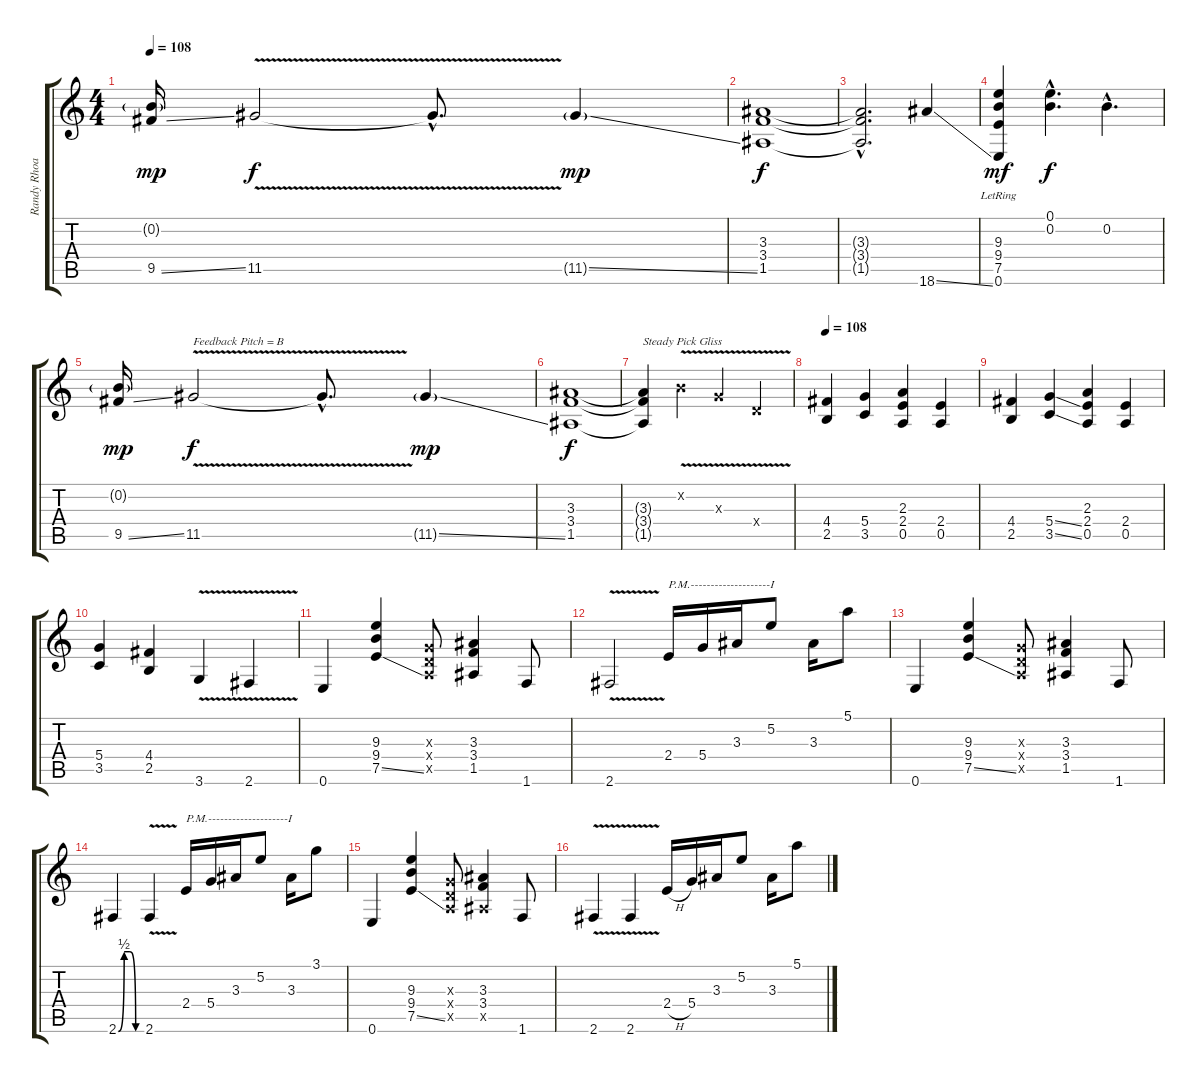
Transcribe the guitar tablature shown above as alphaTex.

\track ("Randy Rhoads GUITAR live " "Randy Rhoa") {instrument overdrivenguitar}
\staff {score tabs}
\tuning (E4 B3 G3 D3 A2 E2) {hide}
\ts (4 4)
\tempo 108
\clef g2
\ks c
(0.2{g} 9.5{ss}).16{dy mp} 11.5{v}.2{dy f} 11.5{hac t}.8{d} 11.5{ss g}.4{dy mp} |
(3.3 3.4 1.5).1{dy f} |
(3.3{hac t} 3.4{hac t} 1.5{hac t}).2{d} 18.6{ss}.4 |
(9.3{lr} 9.4{lr} 7.5{lr} 0.6{lr}).4{dy mf} (0.1{hac} 0.2{hac}).4{d dy f} 0.2{hac}.4{d} |
(0.2{g} 9.5{ss}).16{dy mp} 11.5{v}.2{txt "Feedback Pitch = B" dy f} 11.5{hac t}.8{d} 11.5{ss g}.4{dy mp} |
(3.3 3.4 1.5).1{dy f} |
(3.3{t} 3.4{t} 1.5{t}).4{txt "Steady Pick Gliss"} 0.2{v x}.4 0.3{v x}.4 0.4{v x}.4 |
\tempo 108
(4.4 2.5).4 (5.4 3.5).4 (2.3 2.4 0.5).4 (2.4 0.5).4 |
(4.4 2.5).4 (5.4{ss} 3.5{ss}).4 (2.3 2.4 0.5).4 (2.4 0.5).4 |
(5.4 3.5).4 (4.4 2.5).4 3.6{v}.4 2.6{v}.4 |
0.6.4 (9.3 9.4 7.5{ss}).4 (0.3{x} 0.4{x} 0.5{x}).8 (3.3 3.4 1.5).4 1.6.8 |
2.6{v}.2 2.4.16{txt "P.M.--------------------I"} 5.4.16 3.3.16 5.2.8 3.3.16 5.1.8 |
0.6.4 (9.3 9.4 7.5{ss}).4 (0.3{x} 0.4{x} 0.5{x}).8 (3.3 3.4 1.5).4 1.6.8 |
2.6{be (custom 0 0 15 2 30 2 45 0 60 0)}.4 2.6{v}.4 2.4.16{txt "P.M.--------------------I"} 5.4.16 3.3.16 5.2.8 3.3.16 3.1.8 |
0.6.4 (9.3 9.4 7.5{ss}).4 (0.3{x} 0.4{x} 0.5{x}).8 (3.3 3.4 1.5{x}).4 1.6.8 |
2.6{v}.4 2.6{v}.4 2.4{h}.16 5.4.16 3.3.16 5.2.8 3.3.16 5.1.8
